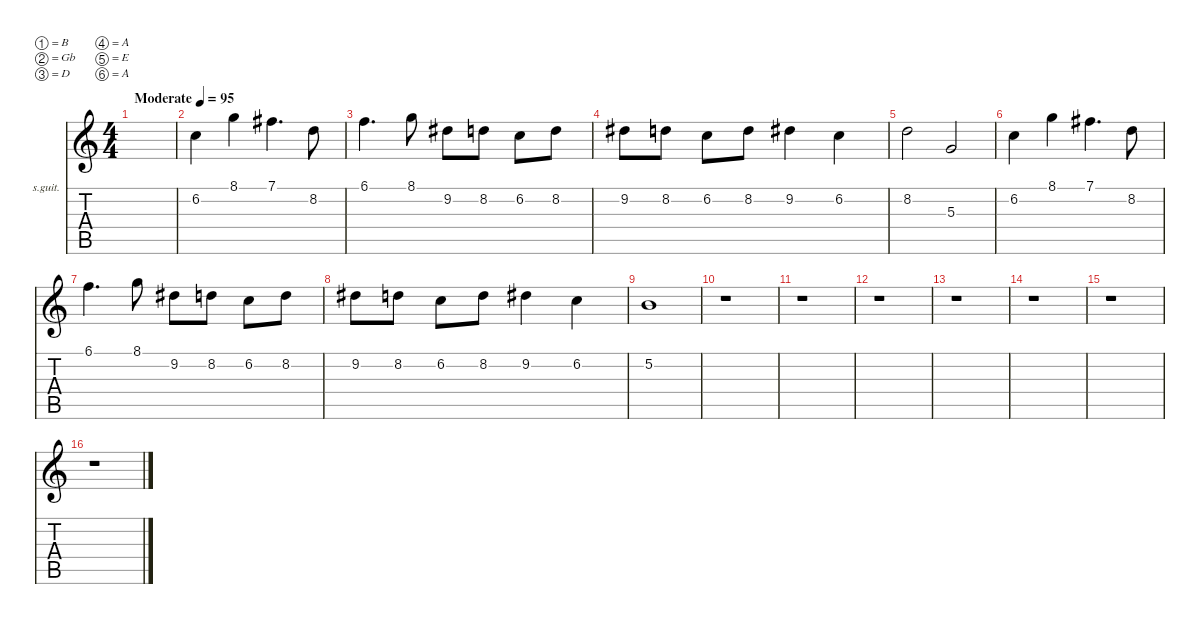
\defaultSystemsLayout 2
\hideDynamics
\bracketExtendMode nobrackets
\firstSystemTrackNameOrientation horizontal
\otherSystemsTrackNameOrientation horizontal
\track ("Lead Guitar" "s.guit.") {solo instrument acousticguitarsteel}
\staff {score tabs}
\tuning (B3 Gb3 D3 A2 E2 A1)
\ts (4 4)
\beaming (8 2 2 2 2)
\scale
1.04794
\tempo (95 "Moderate")
\accidentals auto
\clef g2
\ottava regular
\simile none
\ks c
|
\scale
0.952065 6.2.4{beam Down} 8.1.4{beam Down} 7.1{acc #}.4{d beam Down} 8.2.8{beam Down} |
\scale
1.03043 6.1.4{d beam Down} 8.1.8{beam Down} 9.2{acc #}.8{beam Down} 8.2.8{beam Down} 6.2.8{beam Down} 8.2.8{beam Down} |
\scale
0.969568 9.2{acc #}.8{beam Down} 8.2.8{beam Down} 6.2.8{beam Down} 8.2.8{beam Down} 9.2{acc #}.4{beam Down} 6.2.4{beam Down} |
\scale
1.03043 8.2.2{beam Down} 5.3.2{beam Up} |
\scale
0.969568 6.2.4{beam Down} 8.1.4{beam Down} 7.1{acc #}.4{d beam Down} 8.2.8{beam Down} |
\scale
1.03043 6.1.4{d beam Down} 8.1.8{beam Down} 9.2{acc #}.8{beam Down} 8.2.8{beam Down} 6.2.8{beam Down} 8.2.8{beam Down} |
\scale
0.969568 9.2{acc #}.8{beam Down} 8.2.8{beam Down} 6.2.8{beam Down} 8.2.8{beam Down} 9.2{acc #}.4{beam Down} 6.2.4{beam Down} |
\scale
1.03043 5.2.1{beam Down} |
\scale
0.969568 r.1{beam Down} |
\scale
1.03043 r.1{beam Down} |
\scale
0.969568 r.1{beam Down} |
\scale
1.03043 r.1{beam Down} |
\scale
0.969568 r.1{beam Down} |
\scale
1.03043 r.1{beam Down} |
\scale
0.969568 r.1{beam Down}
